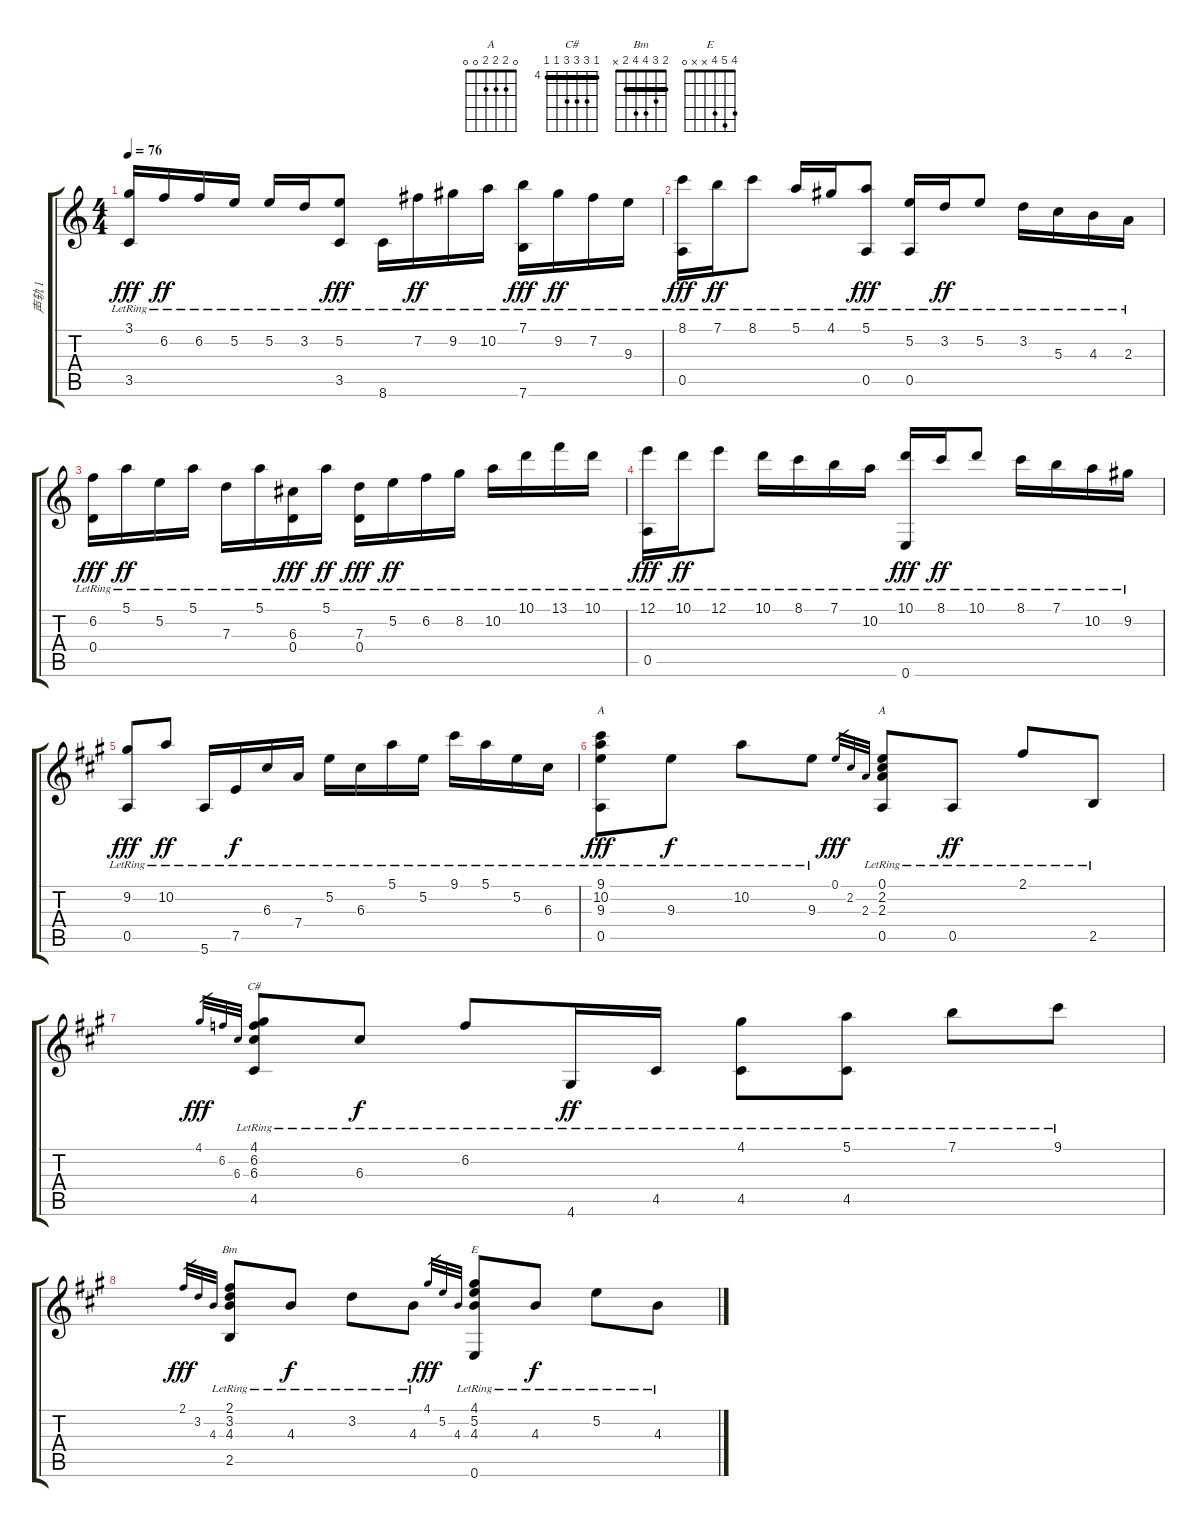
\track ("声轨 1" "声轨 1") {instrument acousticguitarnylon}
\staff {score tabs}
\tuning (E4 B3 G3 D3 A2 E2) {hide}
\chord ("A" 9 10 9 x 0 x) {firstfret 9}
\chord ("A" 0 2 2 2 0 0)
\chord ("C#" 4 6 6 6 4 4) {firstfret 4 barre 4}
\chord ("Bm" 2 3 4 4 2 x) {barre 2}
\chord ("E" 4 5 4 x x 0)
\ts (4 4)
\tempo 76
\clef g2
\ks c
(3.1{lr} 3.5{lr}).16{dy fff} 6.2{lr}.16{dy ff} 6.2{lr}.16 5.2{lr}.16 5.2{lr}.16 3.2{lr}.16 (5.2{lr} 3.5{lr}).8{dy fff} 8.6{lr}.16 7.2{lr}.16{dy ff} 9.2{lr}.16 10.2{lr}.16 (7.1{lr} 7.6{lr}).16{dy fff} 9.2{lr}.16{dy ff} 7.2{lr}.16 9.3{lr}.16 |
(8.1{lr} 0.5{lr}).16{dy fff} 7.1{lr}.16{dy ff} 8.1{lr}.8 5.1{lr}.16 4.1{lr}.16 (5.1{lr} 0.5{lr}).8{dy fff} (5.2{lr} 0.5{lr}).16 3.2{lr}.16{dy ff} 5.2{lr}.8 3.2{lr}.16 5.3{lr}.16 4.3{lr}.16 2.3{lr}.16 |
(6.2{lr} 0.4{lr}).16{dy fff} 5.1{lr}.16{dy ff} 5.2{lr}.16 5.1{lr}.16 7.3{lr}.16 5.1{lr}.16 (6.3{lr} 0.4{lr}).16{dy fff} 5.1{lr}.16{dy ff} (7.3{lr} 0.4{lr}).16{dy fff} 5.2{lr}.16{dy ff} 6.2{lr}.16 8.2{lr}.16 10.2{lr}.16 10.1{lr}.16 13.1{lr}.16 10.1{lr}.16 |
(12.1{lr} 0.5{lr}).16{dy fff} 10.1{lr}.16{dy ff} 12.1{lr}.8 10.1{lr}.16 8.1{lr}.16 7.1{lr}.16 10.2{lr}.16 (10.1{lr} 0.6{lr}).16{dy fff} 8.1{lr}.16{dy ff} 10.1{lr}.8 8.1{lr}.16 7.1{lr}.16 10.2{lr}.16 9.2{lr}.16 |
\ks a
(9.2{lr} 0.5{lr}).8{dy fff} 10.2{lr}.8{dy ff} 5.6{lr}.16 7.5{lr}.16{dy f} 6.3{lr}.16 7.4{lr}.16 5.2{lr}.16 6.3{lr}.16 5.1{lr}.16 5.2{lr}.16 9.1{lr}.16 5.1{lr}.16 5.2{lr}.16 6.3{lr}.16 |
(9.1{lr} 10.2{lr} 9.3{lr} 0.5{lr}).8{ch "A" dy fff} 9.3{lr}.8{dy f} 10.2{lr}.8 9.3{lr}.8 0.1.32{gr dy fff} 2.2.32{gr} 2.3.32{gr} (0.1{lr} 2.2{lr} 2.3{lr} 0.5{lr}).8{ch "A"} 0.5{lr}.8{dy ff} 2.1{lr}.8 2.5{lr}.8 |
4.1.32{gr dy fff} 6.2.32{gr} 6.3.32{gr} (4.1{lr} 6.2{lr} 6.3{lr} 4.5{lr}).8{ch "C#"} 6.3{lr}.8{dy f} 6.2{lr}.8 4.6{lr}.16{dy ff} 4.5{lr}.16 (4.1{lr} 4.5{lr}).8 (5.1{lr} 4.5{lr}).8 7.1{lr}.8 9.1{lr}.8 |
2.1.32{gr dy fff} 3.2.32{gr} 4.3.32{gr} (2.1{lr} 3.2{lr} 4.3{lr} 2.5{lr}).8{ch "Bm"} 4.3{lr}.8{dy f} 3.2{lr}.8 4.3{lr}.8 4.1.32{gr dy fff} 5.2.32{gr} 4.3.32{gr} (4.1{lr} 5.2{lr} 4.3{lr} 0.6{lr}).8{ch "E"} 4.3{lr}.8{dy f} 5.2{lr}.8 4.3{lr}.8
